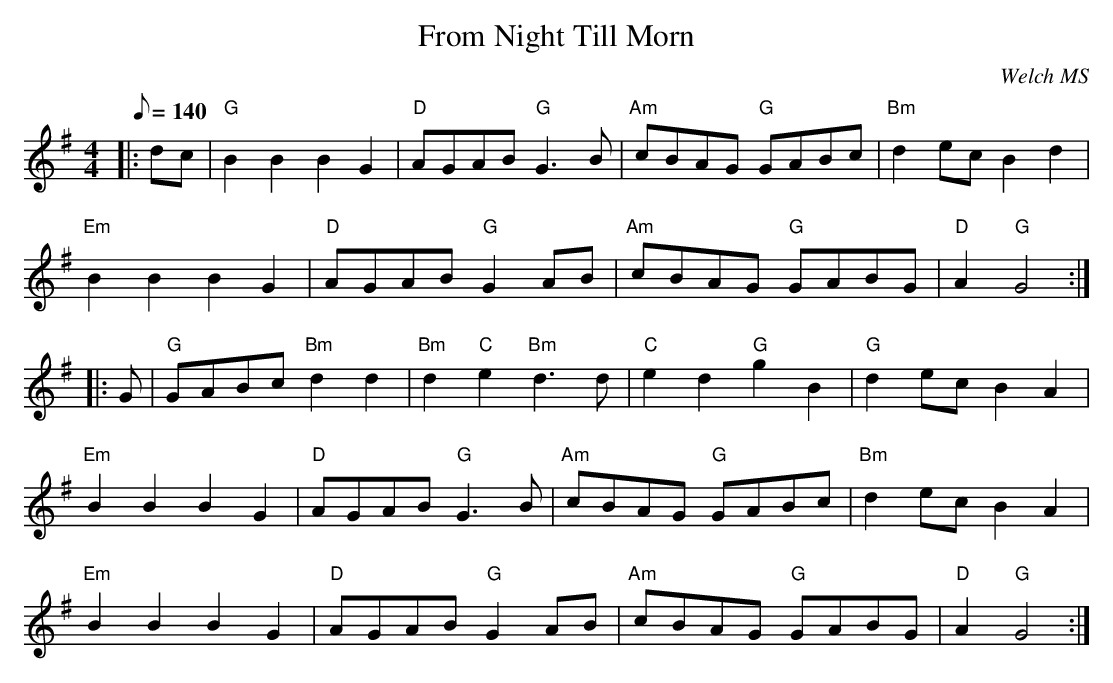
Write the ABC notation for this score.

X:1
T:From Night Till Morn
C:Welch MS
M:4/4
L:1/8
Q:140
K:G
|: dc | "G" B2B2B2G2 | "D" AGAB "G" G3 B| "Am" cBAG "G" GABc| "Bm" d2ec B2d2 |
       "Em" B2B2B2G2 | "D" AGAB "G" G2AB| "Am" cBAG "G" GABG| "D" A2 "G" G4 :|
|: G | "G" GABc "Bm" d2d2| "Bm" d2 "C" e2 "Bm" d3d | "C" e2d2 "G" g2B2 | "G" d2ec B2A2 |
       "Em" B2B2B2G2 | "D" AGAB "G" G3B | "Am" cBAG "G" GABc| "Bm" d2ec B2A2 |
       "Em" B2B2B2G2 | "D" AGAB "G" G2AB| "Am" cBAG "G" GABG| "D" A2 "G" G4 :|
